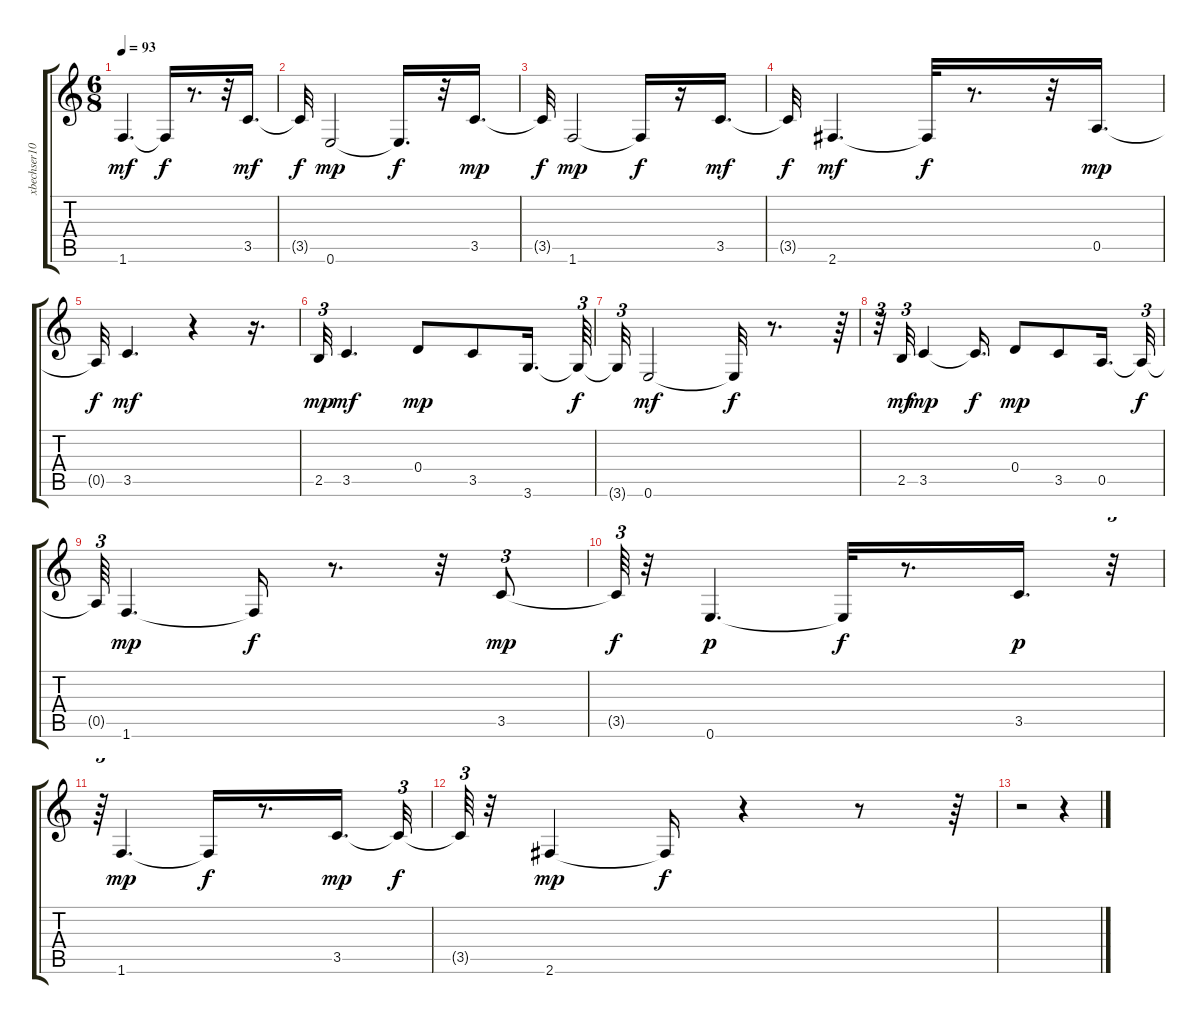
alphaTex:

\track ("" "xbechser10") {instrument acousticguitarsteel}
\staff {score tabs}
\tuning (E4 B3 G3 D3 A2 E2) {hide}
\ts (6 8)
\tempo 93
\clef g2
\ks c
1.6.4{d dy mf} 1.6{t}.16{dy f} r.8{d} r.32 3.5.16{d dy mf} |
3.5{t}.32{dy f} 0.6.2{dy mp} 0.6{t}.16{d dy f} r.32 3.5.16{d dy mp} |
3.5{t}.32{dy f} 1.6.2{dy mp} 1.6{t}.16{dy f} r.16 3.5.16{d dy mf} |
3.5{t}.32{dy f} 2.6.4{d dy mf} 2.6{t}.32{dy f} r.8{d} r.32 0.5.16{d dy mp} |
0.5{t}.32{dy f} 3.5.4{d dy mf} r.4 r.16{d} |
2.5.32{tu (3 2) dy mp volume 15} 3.5.4{d dy mf} 0.4.8{dy mp volume 14} 3.5.8{volume 14} 3.6.16{d volume 14} 3.6{t}.64{tu (3 2) dy f} |
3.6{t}.32{tu (3 2)} 0.6.2{dy mf volume 13} 0.6{t}.32{dy f} r.8{d} r.64{tu (3 2)} |
r.32{tu (3 2)} 2.5.32{tu (3 2) dy mf volume 10} 3.5.4{dy mp} 3.5{t}.16{d dy f} 0.4.8{dy mp volume 10} 3.5.8{volume 9} 0.5.16{d volume 9} 0.5{t}.32{tu (3 2) dy f} |
0.5{t}.64{tu (3 2)} 1.6.4{d dy mp volume 9} 1.6{t}.16{dy f} r.8{d} r.32 3.5.8{tu (3 2) dy mp volume 8} |
3.5{t}.64{tu (3 2) dy f} r.32 0.6.4{d dy p volume 7} 0.6{t}.32{dy f} r.8{d} 3.5.16{d dy p volume 7} r.32{tu (3 2)} |
r.64{tu (3 2)} 1.6.4{d dy mp volume 6} 1.6{t}.16{dy f} r.8{d} 3.5.16{d dy mp volume 5} 3.5{t}.32{tu (3 2) dy f} |
3.5{t}.64{tu (3 2)} r.32 2.6.4{dy mp volume 5} 2.6{t}.16{dy f} r.4 r.8 r.64 |
r.2 r.4
